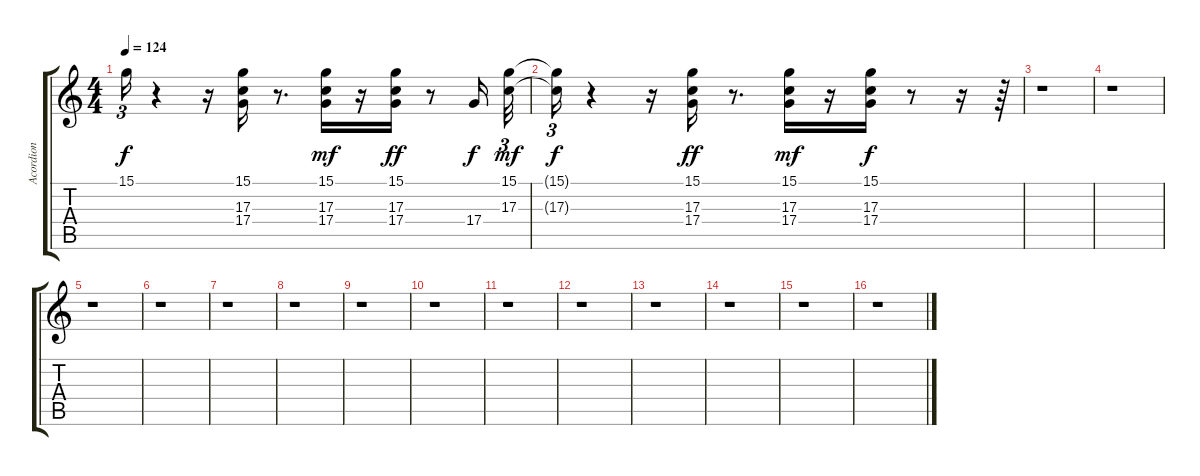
\track ("Acordion" "Acordion") {instrument accordion}
\staff {score tabs}
\tuning (E4 B3 G3 D3 A2 E2) {hide}
\ts (4 4)
\tempo 124
\clef g2
\ks c
15.1{t}.16{tu (3 2) dy f} r.4 r.16 (15.1 17.3 17.4).16 r.8{d} (15.1 17.3 17.4).16{dy mf} r.16 (15.1 17.3 17.4).16{dy ff} r.8 17.4.16{dy f} (15.1 17.3).32{tu (3 2) dy mf} |
(15.1{t} 17.3{t}).16{tu (3 2) dy f} r.4 r.16 (15.1 17.3 17.4).16{dy ff} r.8{d} (15.1 17.3 17.4).16{dy mf} r.16 (15.1 17.3 17.4).16{dy f} r.8 r.16 r.64 |
r.1 |
r.1 |
r.1 |
r.1 |
r.1 |
r.1 |
r.1 |
r.1 |
r.1 |
r.1 |
r.1 |
r.1 |
r.1 |
r.1
